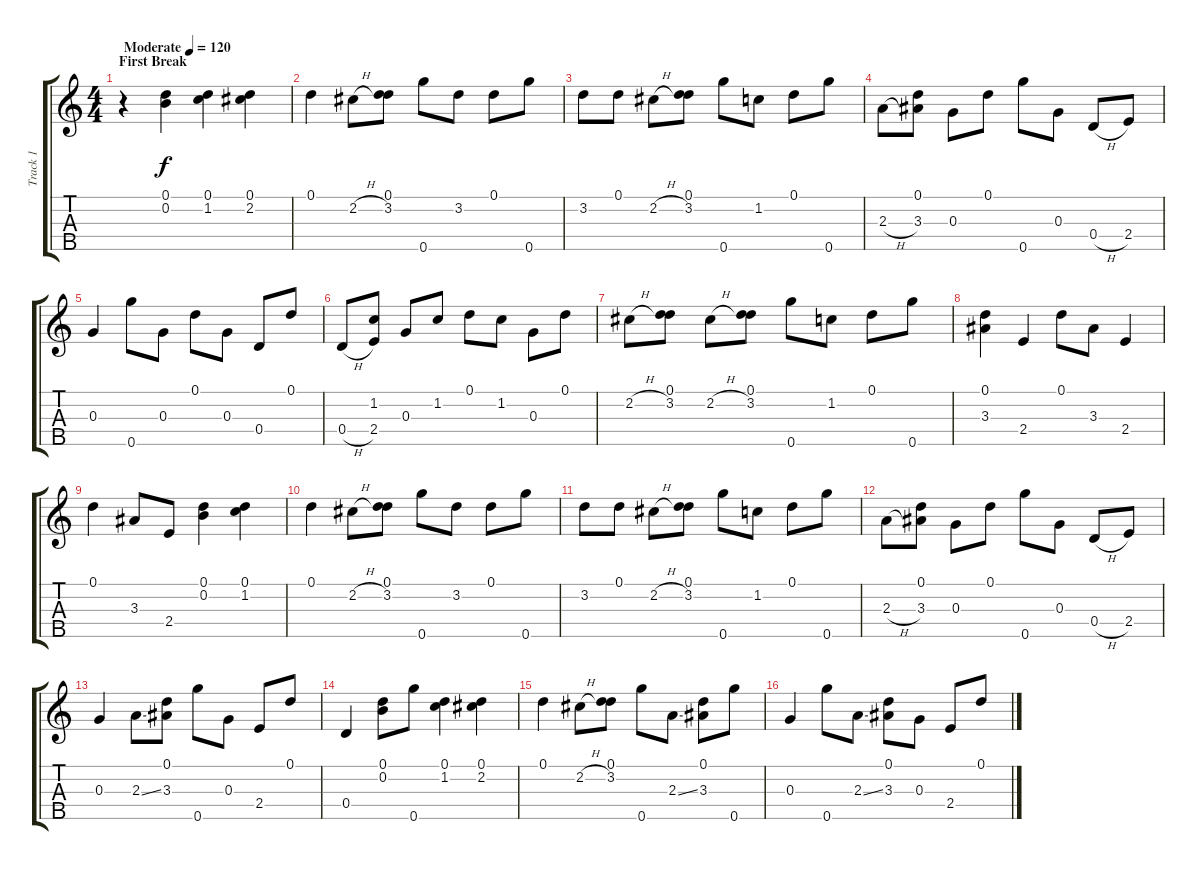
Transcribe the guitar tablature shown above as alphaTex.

\track ("Track 1" "Track 1") {instrument banjo}
\staff {score tabs}
\tuning (D4 B3 G3 D3 G4) {hide}
\displaytranspose 12
\ts (4 4)
\section ("" "First Break")
\tempo (120 "Moderate")
\clef g2
\ks c
r.4{dy f instrument banjo} (0.1 0.2).4 (0.1 1.2).4 (0.1 2.2).4 |
0.1.4 2.2{h}.8 (0.1 3.2).8 0.5.8 3.2.8 0.1.8 0.5.8 |
3.2.8 0.1.8 2.2{h}.8 (0.1 3.2).8 0.5.8 1.2.8 0.1.8 0.5.8 |
2.3{h}.8 (0.1 3.3).8 0.3.8 0.1.8 0.5.8 0.3.8 0.4{h}.8 2.4.8 |
0.3.4 0.5.8 0.3.8 0.1.8 0.3.8 0.4.8 0.1.8 |
0.4{h}.8 (1.2 2.4).8 0.3.8 1.2.8 0.1.8 1.2.8 0.3.8 0.1.8 |
2.2{h}.8 (0.1 3.2).8 2.2{h}.8 (0.1 3.2).8 0.5.8 1.2.8 0.1.8 0.5.8 |
(0.1 3.3).4 2.4.4 0.1.8 3.3.8 2.4.4 |
0.1.4 3.3.8 2.4.8 (0.1 0.2).4 (0.1 1.2).4 |
0.1.4 2.2{h}.8 (0.1 3.2).8 0.5.8 3.2.8 0.1.8 0.5.8 |
3.2.8 0.1.8 2.2{h}.8 (0.1 3.2).8 0.5.8 1.2.8 0.1.8 0.5.8 |
2.3{h}.8 (0.1 3.3).8 0.3.8 0.1.8 0.5.8 0.3.8 0.4{h}.8 2.4.8 |
0.3.4 2.3{ss}.8 (0.1 3.3).8 0.5.8 0.3.8 2.4.8 0.1.8 |
0.4.4 (0.1 0.2).8 0.5.8 (0.1 1.2).4 (0.1 2.2).4 |
0.1.4 2.2{h}.8 (0.1 3.2).8 0.5.8 2.3{ss}.8 (0.1 3.3).8 0.5.8 |
0.3.4 0.5.8 2.3{ss}.8 (0.1 3.3).8 0.3.8 2.4.8 0.1.8
